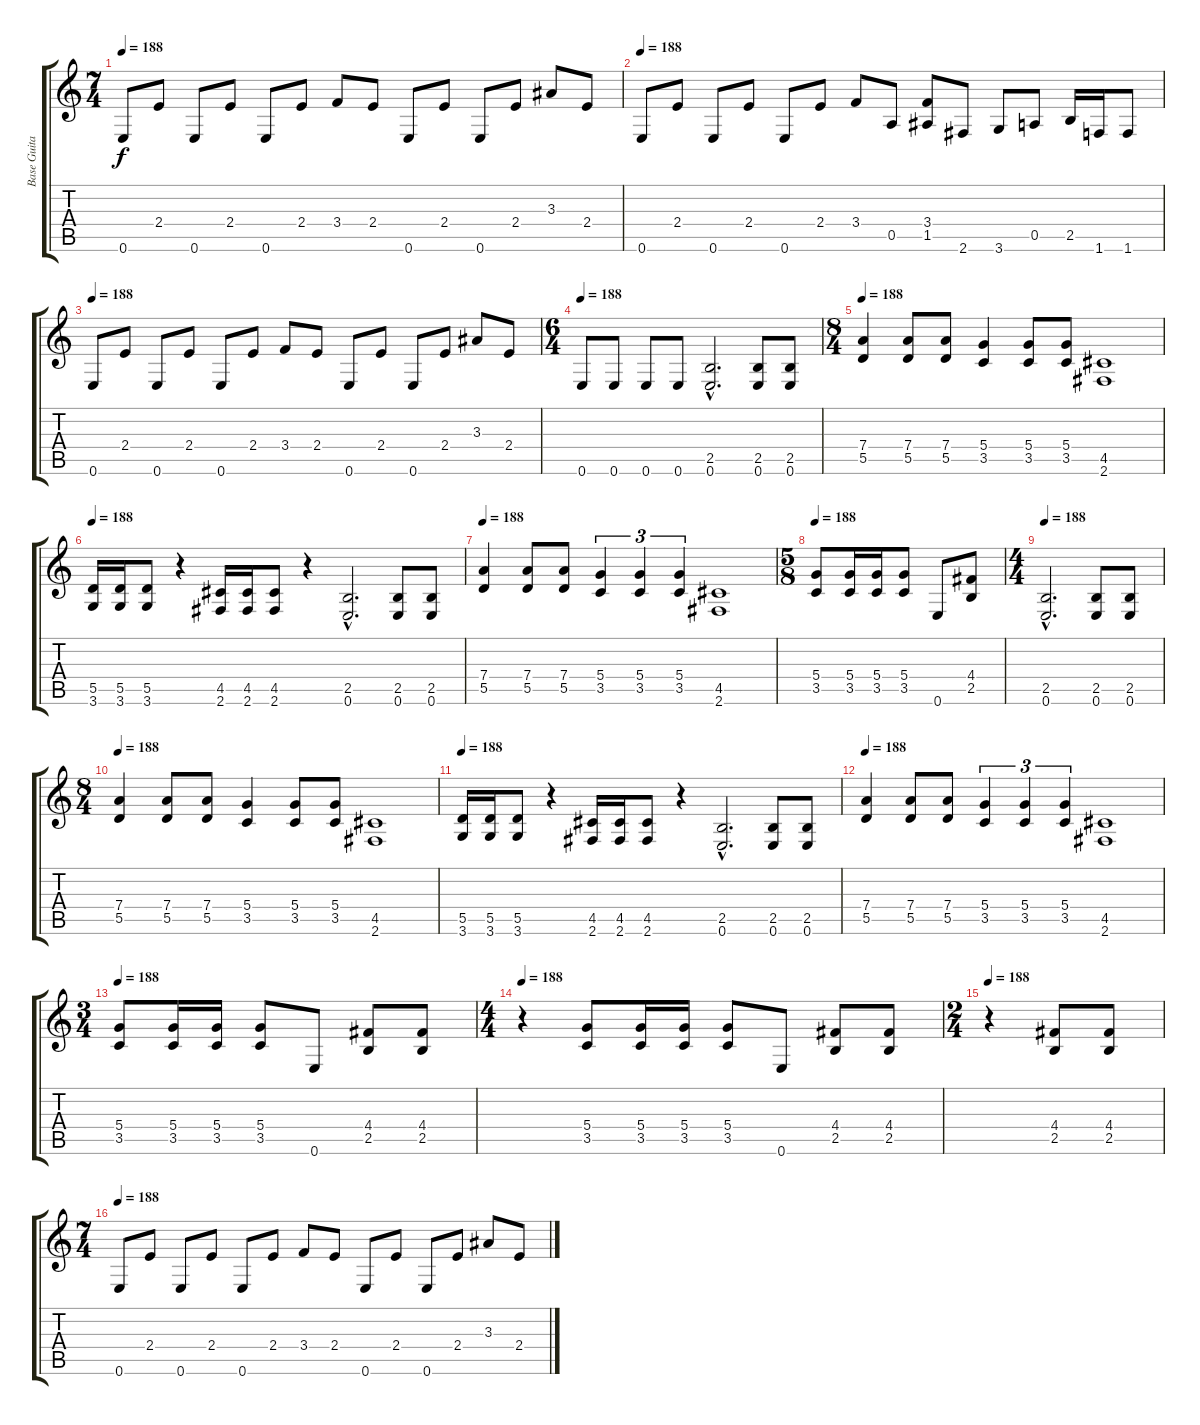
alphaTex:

\track ("Base Guitar" "Base Guita") {instrument distortionguitar}
\staff {score tabs}
\tuning (E4 B3 G3 D3 A2 E2) {hide}
\ts (7 4)
\tempo 188
\clef g2
\ks c
0.6.8{dy f} 2.4.8 0.6.8 2.4.8 0.6.8 2.4.8 3.4.8 2.4.8 0.6.8 2.4.8 0.6.8 2.4.8 3.3.8 2.4.8 |
\tempo 188
0.6.8 2.4.8 0.6.8 2.4.8 0.6.8 2.4.8 3.4.8 0.5.8 (3.4 1.5).8 2.6.8 3.6.8 0.5.8 2.5.16 1.6.16 1.6.8 |
\tempo 188
0.6.8 2.4.8 0.6.8 2.4.8 0.6.8 2.4.8 3.4.8 2.4.8 0.6.8 2.4.8 0.6.8 2.4.8 3.3.8 2.4.8 |
\ts (6 4)
\tempo 188
0.6.8 0.6.8 0.6.8 0.6.8 (2.5{hac} 0.6{hac}).2{d} (2.5 0.6).8 (2.5 0.6).8 |
\ts (8 4)
\tempo 188
(7.4 5.5).4 (7.4 5.5).8 (7.4 5.5).8 (5.4 3.5).4 (5.4 3.5).8 (5.4 3.5).8 (4.5 2.6).1 |
\tempo 188
(5.5 3.6).16 (5.5 3.6).16 (5.5 3.6).8 r.4 (4.5 2.6).16 (4.5 2.6).16 (4.5 2.6).8 r.4 (2.5{hac} 0.6{hac}).2{d} (2.5 0.6).8 (2.5 0.6).8 |
\tempo 188
(7.4 5.5).4 (7.4 5.5).8 (7.4 5.5).8 (5.4 3.5).4{tu (3 2)} (5.4 3.5).4{tu (3 2)} (5.4 3.5).4{tu (3 2)} (4.5 2.6).1 |
\ts (5 8)
\tempo 188
(5.4 3.5).8 (5.4 3.5).16 (5.4 3.5).16 (5.4 3.5).8 0.6.8 (4.4 2.5).8 |
\ts (4 4)
\tempo 188
(2.5{hac} 0.6{hac}).2{d} (2.5 0.6).8 (2.5 0.6).8 |
\ts (8 4)
\tempo 188
(7.4 5.5).4 (7.4 5.5).8 (7.4 5.5).8 (5.4 3.5).4 (5.4 3.5).8 (5.4 3.5).8 (4.5 2.6).1 |
\tempo 188
(5.5 3.6).16 (5.5 3.6).16 (5.5 3.6).8 r.4 (4.5 2.6).16 (4.5 2.6).16 (4.5 2.6).8 r.4 (2.5{hac} 0.6{hac}).2{d} (2.5 0.6).8 (2.5 0.6).8 |
\tempo 188
(7.4 5.5).4 (7.4 5.5).8 (7.4 5.5).8 (5.4 3.5).4{tu (3 2)} (5.4 3.5).4{tu (3 2)} (5.4 3.5).4{tu (3 2)} (4.5 2.6).1 |
\ts (3 4)
\tempo 188
(5.4 3.5).8 (5.4 3.5).16 (5.4 3.5).16 (5.4 3.5).8 0.6.8 (4.4 2.5).8 (4.4 2.5).8 |
\ts (4 4)
\tempo 188
r.4 (5.4 3.5).8 (5.4 3.5).16 (5.4 3.5).16 (5.4 3.5).8 0.6.8 (4.4 2.5).8 (4.4 2.5).8 |
\ts (2 4)
\tempo 188
r.4 (4.4 2.5).8 (4.4 2.5).8 |
\ts (7 4)
\tempo 188
0.6.8 2.4.8 0.6.8 2.4.8 0.6.8 2.4.8 3.4.8 2.4.8 0.6.8 2.4.8 0.6.8 2.4.8 3.3.8 2.4.8
